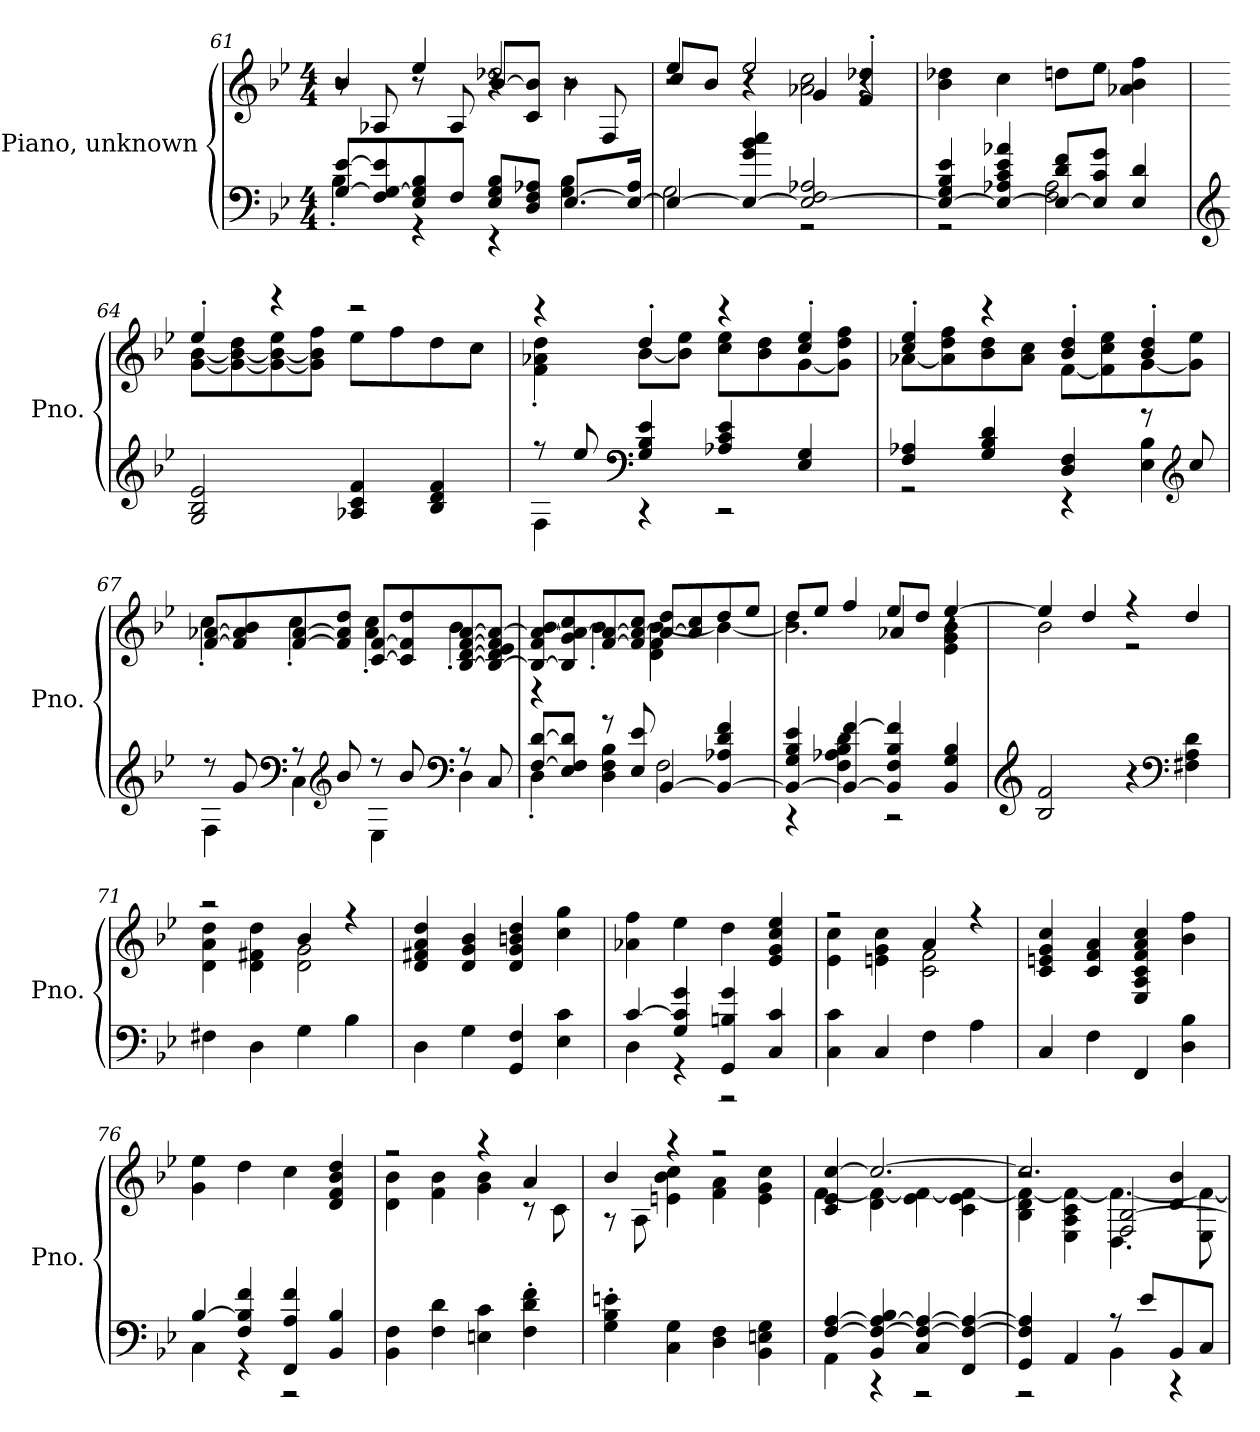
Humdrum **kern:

**kern	**kern
*part1	*part1
*staff2	*staff1
*I"Piano, unknown	*
*I'Pno.	*
*clefF4	*clefG2
*k[b-e-]	*k[b-e-]
*M4/4	*M4/4
=61	=61
*^	*^
*	*	*	*^
[8G/ [8e-/L	4B-'\	4b-/	2r	8r
8F/ 8G/_ 8e-/]	.	.	.	8A-X/
8E-/ 8G/] 8B-/	4r	4ee-/	.	8r
8F/J	.	.	.	8A-/
8E-/ 8G/ 8B-/L	4r	2dd-X/	4r	[8b-/L
8D/ 8F/ 8A-X/J	.	.	.	8c/ 8b-/]J
[8.E-/L	4G\ 4B-\	.	4b-\	8r
.	.	.	.	8F/
16E-/_ 16A-/Jk	.	.	.	.
!!LO:LB:g=z	!!	!!
=62	=62	=62	=62	=62
4E-/_	2G\	4ee-/	2r	8cc/L
.	.	.	.	8b-/J
4E-/_ 4g/ 4b-/ 4cc/	.	2ee-/	.	4r
2E-/_ 2F/ 2A-X/	2r	.	2a-X\ 2cc\	4g/
.	.	4r	.	4f/' 4dd-X/'
*	*	*v	*v	*v
=63	=63	=63
4E-/_ 4G/ 4B-/ 4e-/	2r	4b-\ 4dd-X\
4E-/_ 4A-X/ 4c/ 4e-/ 4a-X/	.	4cc\
8E-/_ 8d/ 8f/L	2F\ 2A-\	8ddn\L
8E-/] 8c/ 8g/J	.	8ee-\J
4E-/ 4d/	.	4a-X\ 4b-\ 4ff\
*v	*v	*
=64	=64
*clefG2	*
*	*^
2G/ 2B-/ 2e-/	4ee-'/	[8g\ [8b-\L
.	.	8g\_ 8b-\_ 8dd\
.	4r	8g\_ 8b-\_ 8ee-\
.	.	8g\] 8b-\] 8ff\J
4A-X/ 4c/ 4f/	2r	8ee-\L
.	.	8ff\
4B-/ 4d/ 4f/	.	8dd\
.	.	8cc\J
=65	=65	=65
*^	*	*
8r	4F\	4r	4f\' 4a-X\' 4dd\'
8ee-/	.	.	.
*clefF4	*	*	*
4G/ 4B-/ 4e-/	4r	4dd'/	[8b-\L
.	.	.	8b-\] 8ee-\J
4A-X/ 4c/ 4e-/	2r	4r	8cc\ 8ee-\L
.	.	.	8b-\ 8dd\
4E-/ 4G/	.	4cc/' 4ee-/'	[8g\
.	.	.	8g\] 8dd\ 8ff\J
!!LO:LB:g=z	!!
=66	=66	=66	=66
4F/ 4A-X/	2r	4cc/' 4ee-/'	[8a-X\L
.	.	.	8a-\] 8dd\ 8ff\
4G/ 4B-/ 4d/	.	4r	8b-\ 8dd\
.	.	.	8a-\ 8cc\J
4D/ 4F/	4r	4b-/' 4dd/'	[8f\L
.	.	.	8f\] 8cc\ 8ee-\
8r	4E-\ 4B-\	4b-/' 4dd/'	[8g\
*clefG2	*	*	*
8cc/	.	.	8g\] 8ee-\J
=67	=67	=67	=67
8r	4F\	[8f/ [8a-X/L	4cc'\
8g/	.	8f/] 8a-/] 8b-/	.
*clefF4	*	*	*
8r	4C\	[8f/ [8a-/	4cc'\
*clefG2	*	*	*
8b-/	.	8f/] 8a-/] 8dd/J	.
8r	4E-\	[8c/ [8f/L	4a-\' 4cc\'
8b-/	.	8c/] 8f/] 8dd/	.
*clefF4	*	*	*
8r	4D\	[8B-/ [8d/ [8f/ [8a-/	4b-'\
8C/	.	8B-/_ 8d/] 8e-/ 8f/] 8a-/_J	.
!!LO:LB:g=z	!!
=68	=68	=68	=68
[8F/ [8d/L	4D'\	8B-/_ 8f/ 8a-/_ 8b-/L	4r
8E-/ 8F/] 8d/]J	.	8B-/] 8g/ 8a-/_ 8cc/	.
8r	4D\ 4F\ 4B-\	[8f/ 8a-/_	4b-'\
8E-/ 8e-/	.	8f/] 8a-/_ 8cc/J	.
[4BB-/	2F\	8a-/_ 8dd/L	4d\ 4f\ [4b-\
.	.	8a-/] 8cc/	.
4BB-/_ 4A-X/ 4d/ 4f/	.	8dd/	4b-\_
.	.	8ee-/J	.
=69	=69	=69	=69
*	*	*	*^
4BB-/_ 4G/ 4B-/ 4e-/	4r	8dd/L	2.b-\]	2r
.	.	8ee-/J	.	.
4BB-/_ [4f/	4F\ 4A-X\ 4B-\ 4d\	4ff/	.	.
4BB-/] 4F/ 4B-/ 4f/]	2r	8ee-/L	.	4a-X/
.	.	8dd/J	.	.
4BB-/ 4G/ 4B-/	.	[4ee-/	4e-\ 4g\ 4b-\	4r
*v	*v	*	*	*
*	*v	*v	*v
=70	=70
*clefG2	*
*	*^
2B-/ 2f/	4ee-/]	2b-\
.	4dd/	.
4r	4r	2r
*clefF4	*	*
4F#X\ 4A\ 4d\	4dd/	.
=71	=71	=71
4F#X\	2r	4d\ 4a\ 4dd\
4D\	.	4d\ 4f#X\ 4dd\
4G\	4b-/	2d\ 2g\
4B-\	4r	.
*	*v	*v
=72	=72
4D\	4d/ 4f#X/ 4a/ 4dd/
4G\	4d/ 4g/ 4b-/
4GG/ 4F/	4d/ 4g/ 4bn/ 4dd/
4E-\ 4c\	4cc\ 4gg\
!!LO:PB:g=z
=73	=73
*^	*
[4c/	4D\	4a-X\ 4ff\
4G/ 4c/] 4g/	4r	4ee-\
4GG/ 4Bn/ 4g/	2r	4dd\
4C/ 4c/	.	4e-/ 4g/ 4cc/ 4ee-/
*v	*v	*
=74	=74
*	*^
4C\ 4c\	2r	4e-\ 4cc\
4C/	.	4en\ 4g\ 4cc\
4F\	4a/	2c\ 2f\
4A\	4r	.
*	*v	*v
=75	=75
4C/	4c/ 4en/ 4g/ 4cc/
4F\	4c/ 4f/ 4a/
4FF/	4E-/ 4A/ 4c/ 4f/ 4a/ 4cc/
4D\ 4B-\	4b-\ 4ff\
=76	=76
*^	*
[4B-/	4C\	4g\ 4ee-\
4F/ 4B-/] 4f/	4r	4dd\
4FF/ 4A/ 4f/	2r	4cc\
4BB-/ 4B-/	.	4d/ 4f/ 4b-/ 4dd/
*v	*v	*
=77	=77
*	*^
4BB-\ 4F\	2r	4d\ 4b-\
4F\ 4d\	.	4f\ 4b-\
4En\ 4c\	4r	4g\ 4b-\
4F\' 4d\' 4f\'	4a/	8r
.	.	8c\
=78	=78	=78
4G\' 4B-\' 4en\'	4b-/	8r
.	.	8A\
4C\ 4G\	4r	4en\ 4b-\ 4cc\
4D\ 4F\	2r	4f\ 4a\
4BB-\ 4En\ 4G\	.	4e\ 4g\ 4cc\
!!LO:LB:g=z	!!
=79	=79	=79
*^	*	*
[4F/ [4A/	4AA\	4c/ 4e-/ [4cc/	[4f\
4BB-/ 4F/_ 4A/_ 4B-/	4r	2.cc/_	4d\ 4f\_
4C/ 4F/_ 4A/_	2r	.	4e-\ 4f\_
4FF/ 4F/_ 4A/_	.	.	4c\ 4e-\ 4f\_
=80	=80	=80	=80
*	*	*	*^
4GG/ 4F/] 4A/]	2r	2.cc/]	4B-\ 4d\ 4f\_	2r
4AA/	.	.	4E-\ 4A\ 4c\ 4f\_	.
8r	4BB-\	.	4.D\ 4.f\_	2F/ [2B-/
8e-/L	.	.	.	.
8BB-/	4r	4d/ 4b-/	.	.
8C/J	.	.	8E-\ 8f\_	.
*v	*v	*	*	*
*	*v	*v	*v
=	=
*-	*-
